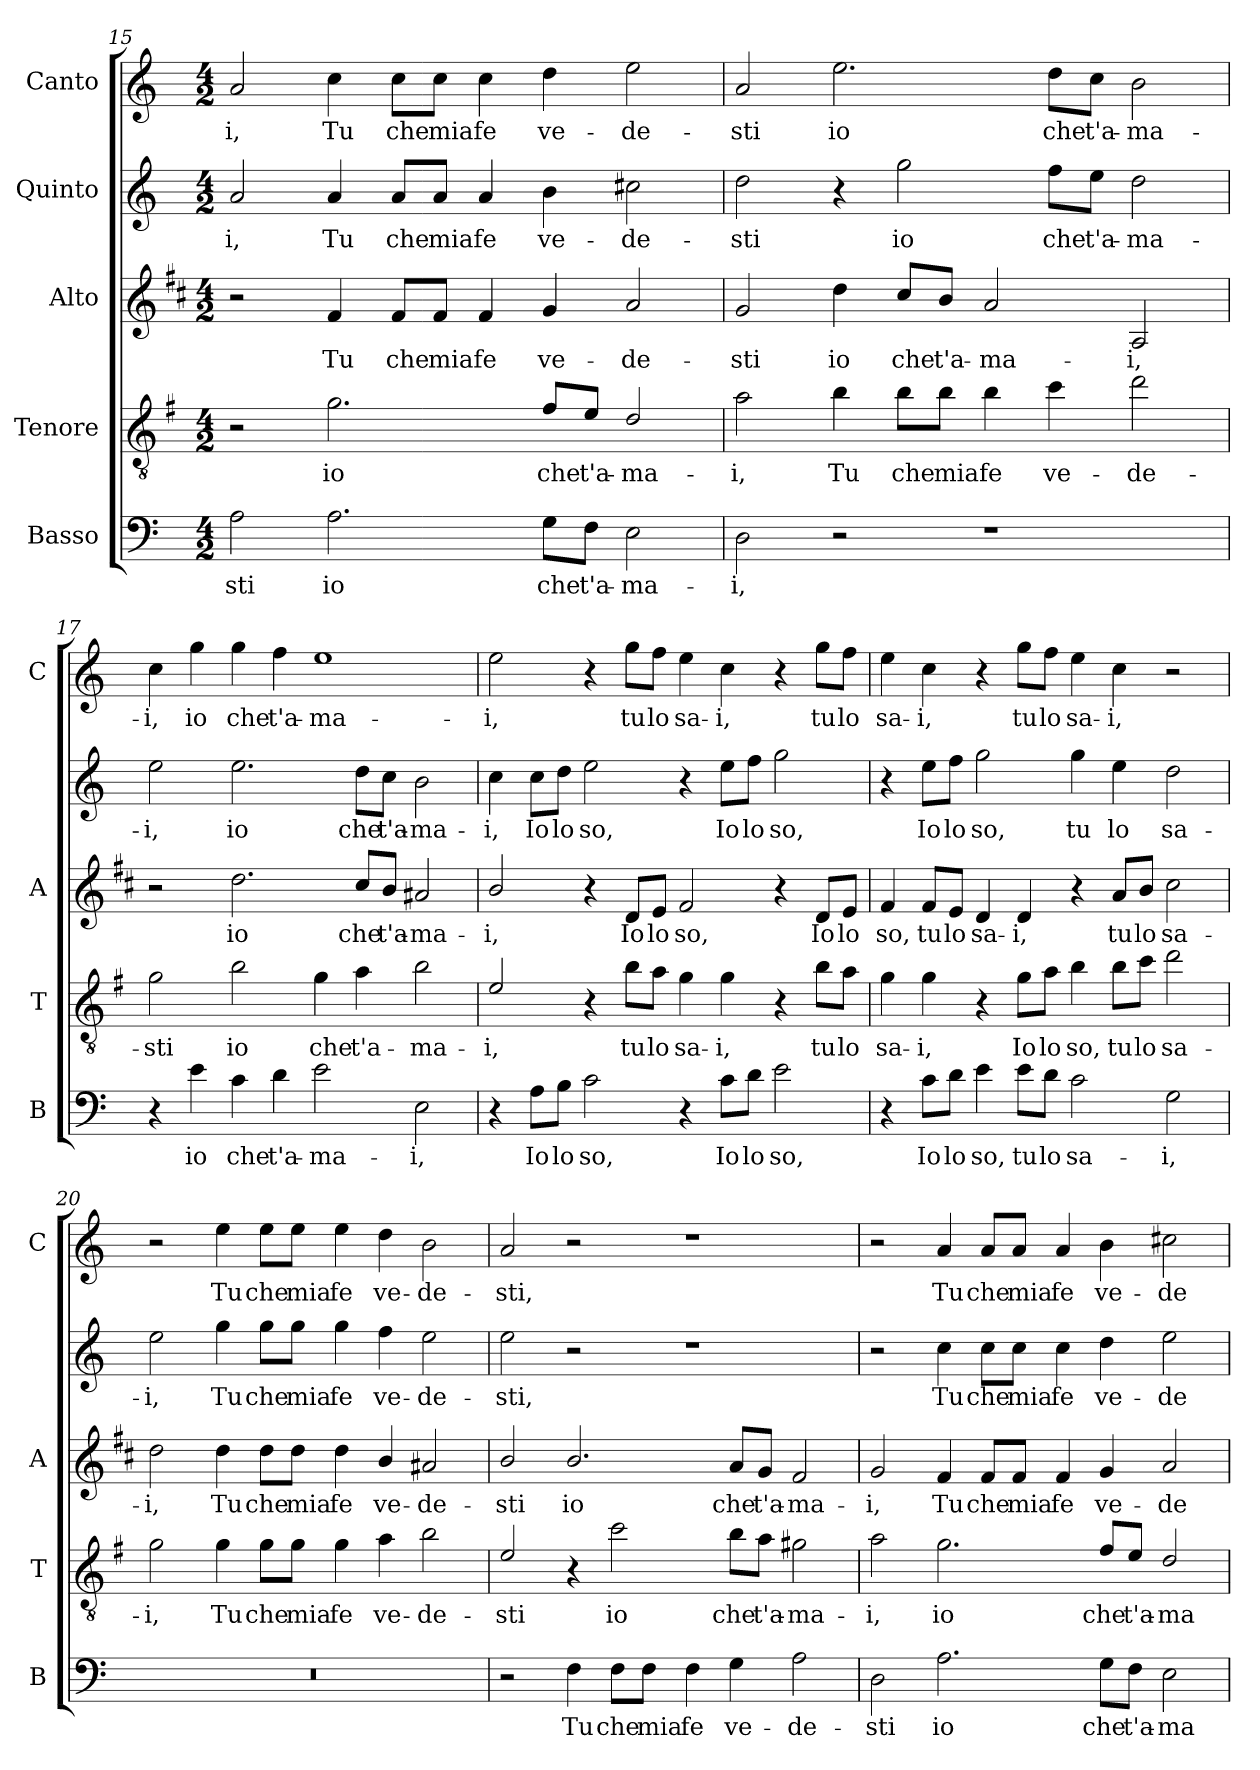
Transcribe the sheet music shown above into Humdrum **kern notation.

**kern	**text	**kern	**text	**kern	**text	**kern	**text	**kern	**text
*part5	*part5	*part4	*part4	*part3	*part3	*part2	*part2	*part1	*part1
*staff5	*staff5	*staff4	*staff4	*staff3	*staff3	*staff2	*staff2	*staff1	*staff1
*I"Basso	*	*I"Tenore	*	*I"Alto	*	*I"Quinto	*	*I"Canto	*
*I'B	*	*I'T	*	*I'A	*	*	*	*I'C	*
*clefF4	*	*clefGv2	*	*clefG2	*	*clefG2	*	*clefG2	*
*	*	*ITrd4c7	*	*ITrd1c2	*	*	*	*	*
*k[]	*	*k[]	*	*k[]	*	*k[]	*	*k[]	*
*C:	*	*C:	*	*C:	*	*C:	*	*C:	*
*M4/2	*	*M4/2	*	*M4/2	*	*M4/2	*	*M4/2	*
=15	=15	=15	=15	=15	=15	=15	=15	=15	=15
!	!LO:LY:b	!	!	!	!	!	!LO:LY:b	!	!LO:LY:b
2A\	-sti	2r	.	2r	.	2a/	-i,	2a/	-i,
!	!LO:LY:b	!	!LO:LY:b	!	!LO:LY:b	!	!LO:LY:b	!	!LO:LY:b
2.A\	io	2.c\	io	4e/	Tu	4a/	Tu	4cc\	Tu
!	!	!	!	!	!LO:LY:b	!	!LO:LY:b	!	!LO:LY:b
.	.	.	.	8e/L	che	8a/L	che	8cc\L	che
!	!	!	!	!	!LO:LY:b	!	!LO:LY:b	!	!LO:LY:b
.	.	.	.	8e/J	mia	8a/J	mia	8cc\J	mia
!	!	!	!	!	!LO:LY:b	!	!LO:LY:b	!	!LO:LY:b
.	.	.	.	4e/	fe	4a/	fe	4cc\	fe
!	!LO:LY:b	!	!LO:LY:b	!	!LO:LY:b	!	!LO:LY:b	!	!LO:LY:b
8G\L	che	8B/L	che	4f/	ve-	4b\	ve-	4dd\	ve-
!	!LO:LY:b	!	!LO:LY:b	!	!	!	!	!	!
8F\J	t'a-	8A/J	t'a-	.	.	.	.	.	.
!	!LO:LY:b	!	!LO:LY:b	!	!LO:LY:b	!	!LO:LY:b	!	!LO:LY:b
2E\	-ma-	2G/	-ma-	2g/	-de-	2cc#X\	-de-	2ee\	-de-
=16	=16	=16	=16	=16	=16	=16	=16	=16	=16
!	!LO:LY:b	!	!LO:LY:b	!	!LO:LY:b	!	!LO:LY:b	!	!LO:LY:b
2D\	-i,	2d\	-i,	2f/	-sti	2dd\	-sti	2a/	-sti
!	!	!	!LO:LY:b	!	!LO:LY:b	!	!	!	!LO:LY:b
2r	.	4e\	Tu	4cc\	io	4r	.	2.ee\	io
!	!	!	!LO:LY:b	!	!LO:LY:b	!	!LO:LY:b	!	!
.	.	8e\L	che	8b/L	che	2gg\	io	.	.
!	!	!	!LO:LY:b	!	!LO:LY:b	!	!	!	!
.	.	8e\J	mia	8a/J	t'a-	.	.	.	.
!	!	!	!LO:LY:b	!	!LO:LY:b	!	!	!	!
1r	.	4e\	fe	2g/	-ma-	.	.	.	.
!	!	!	!LO:LY:b	!	!	!	!LO:LY:b	!	!LO:LY:b
.	.	4f\	ve-	.	.	8ff\L	che	8dd\L	che
!	!	!	!	!	!	!	!LO:LY:b	!	!LO:LY:b
.	.	.	.	.	.	8ee\J	t'a-	8cc\J	t'a-
!	!	!	!LO:LY:b	!	!LO:LY:b	!	!LO:LY:b	!	!LO:LY:b
.	.	2g\	-de-	2G/	-i,	2dd\	-ma-	2b\	-ma-
!!LO:LB:g=z
=17	=17	=17	=17	=17	=17	=17	=17	=17	=17
!	!	!	!LO:LY:b	!	!	!	!LO:LY:b	!	!LO:LY:b
4r	.	2c\	-sti	2r	.	2ee\	-i,	4cc\	-i,
!	!LO:LY:b	!	!	!	!	!	!	!	!LO:LY:b
4e\	io	.	.	.	.	.	.	4gg\	io
!	!LO:LY:b	!	!LO:LY:b	!	!LO:LY:b	!	!LO:LY:b	!	!LO:LY:b
4c\	che	2e\	io	2.cc\	io	2.ee\	io	4gg\	che
!	!LO:LY:b	!	!	!	!	!	!	!	!LO:LY:b
4d\	t'a-	.	.	.	.	.	.	4ff\	t'a-
!	!LO:LY:b	!	!LO:LY:b	!	!	!	!	!	!LO:LY:b
2e\	-ma-	4c\	che	.	.	.	.	1ee	-ma-
!	!	!	!LO:LY:b	!	!LO:LY:b	!	!LO:LY:b	!	!
.	.	4d\	t'a-	8b/L	che	8dd\L	che	.	.
!	!	!	!	!	!LO:LY:b	!	!LO:LY:b	!	!
.	.	.	.	8a/J	t'a-	8cc\J	t'a-	.	.
!	!LO:LY:b	!	!LO:LY:b	!	!LO:LY:b	!	!LO:LY:b	!	!
2E\	-i,	2e\	-ma-	2g#X/	-ma-	2b\	-ma-	.	.
=18	=18	=18	=18	=18	=18	=18	=18	=18	=18
!	!	!	!LO:LY:b	!	!LO:LY:b	!	!LO:LY:b	!	!LO:LY:b
4r	.	2A/	-i,	2a/	-i,	4cc\	-i,	2ee\	-i,
!	!LO:LY:b	!	!	!	!	!	!LO:LY:b	!	!
8A\L	Io	.	.	.	.	8cc\L	Io	.	.
!	!LO:LY:b	!	!	!	!	!	!LO:LY:b	!	!
8B\J	lo	.	.	.	.	8dd\J	lo	.	.
!	!LO:LY:b	!	!	!	!	!	!LO:LY:b	!	!
2c\	so,	4r	.	4r	.	2ee\	so,	4r	.
!	!	!	!LO:LY:b	!	!LO:LY:b	!	!	!	!LO:LY:b
.	.	8e\L	tu	8c/L	Io	.	.	8gg\L	tu
!	!	!	!LO:LY:b	!	!LO:LY:b	!	!	!	!LO:LY:b
.	.	8d\J	lo	8d/J	lo	.	.	8ff\J	lo
!	!	!	!LO:LY:b	!	!LO:LY:b	!	!	!	!LO:LY:b
4r	.	4c\	sa-	2e/	so,	4r	.	4ee\	sa-
!	!LO:LY:b	!	!LO:LY:b	!	!	!	!LO:LY:b	!	!LO:LY:b
8c\L	Io	4c\	-i,	.	.	8ee\L	Io	4cc\	-i,
!	!LO:LY:b	!	!	!	!	!	!LO:LY:b	!	!
8d\J	lo	.	.	.	.	8ff\J	lo	.	.
!	!LO:LY:b	!	!	!	!	!	!LO:LY:b	!	!
2e\	so,	4r	.	4r	.	2gg\	so,	4r	.
!	!	!	!LO:LY:b	!	!LO:LY:b	!	!	!	!LO:LY:b
.	.	8e\L	tu	8c/L	Io	.	.	8gg\L	tu
!	!	!	!LO:LY:b	!	!LO:LY:b	!	!	!	!LO:LY:b
.	.	8d\J	lo	8d/J	lo	.	.	8ff\J	lo
=19	=19	=19	=19	=19	=19	=19	=19	=19	=19
!	!	!	!LO:LY:b	!	!LO:LY:b	!	!	!	!LO:LY:b
4r	.	4c\	sa-	4e/	so,	4r	.	4ee\	sa-
!	!LO:LY:b	!	!LO:LY:b	!	!LO:LY:b	!	!LO:LY:b	!	!LO:LY:b
8c\L	Io	4c\	-i,	8e/L	tu	8ee\L	Io	4cc\	-i,
!	!LO:LY:b	!	!	!	!LO:LY:b	!	!LO:LY:b	!	!
8d\J	lo	.	.	8d/J	lo	8ff\J	lo	.	.
!	!LO:LY:b	!	!	!	!LO:LY:b	!	!LO:LY:b	!	!
4e\	so,	4r	.	4c/	sa-	2gg\	so,	4r	.
!	!LO:LY:b	!	!LO:LY:b	!	!LO:LY:b	!	!	!	!LO:LY:b
8e\L	tu	8c\L	Io	4c/	-i,	.	.	8gg\L	tu
!	!LO:LY:b	!	!LO:LY:b	!	!	!	!	!	!LO:LY:b
8d\J	lo	8d\J	lo	.	.	.	.	8ff\J	lo
!	!LO:LY:b	!	!LO:LY:b	!	!	!	!LO:LY:b	!	!LO:LY:b
2c\	sa-	4e\	so,	4r	.	4gg\	tu	4ee\	sa-
!	!	!	!LO:LY:b	!	!LO:LY:b	!	!LO:LY:b	!	!LO:LY:b
.	.	8e\L	tu	8g/L	tu	4ee\	lo	4cc\	-i,
!	!	!	!LO:LY:b	!	!LO:LY:b	!	!	!	!
.	.	8f\J	lo	8a/J	lo	.	.	.	.
!	!LO:LY:b	!	!LO:LY:b	!	!LO:LY:b	!	!LO:LY:b	!	!
2G\	-i,	2g\	sa-	2b\	sa-	2dd\	sa-	2r	.
!!LO:PB:g=z
=20	=20	=20	=20	=20	=20	=20	=20	=20	=20
!	!	!	!LO:LY:b	!	!LO:LY:b	!	!LO:LY:b	!	!
0r	.	2c\	-i,	2cc\	-i,	2ee\	-i,	2r	.
!	!	!	!LO:LY:b	!	!LO:LY:b	!	!LO:LY:b	!	!LO:LY:b
.	.	4c\	Tu	4cc\	Tu	4gg\	Tu	4ee\	Tu
!	!	!	!LO:LY:b	!	!LO:LY:b	!	!LO:LY:b	!	!LO:LY:b
.	.	8c\L	che	8cc\L	che	8gg\L	che	8ee\L	che
!	!	!	!LO:LY:b	!	!LO:LY:b	!	!LO:LY:b	!	!LO:LY:b
.	.	8c\J	mia	8cc\J	mia	8gg\J	mia	8ee\J	mia
!	!	!	!LO:LY:b	!	!LO:LY:b	!	!LO:LY:b	!	!LO:LY:b
.	.	4c\	fe	4cc\	fe	4gg\	fe	4ee\	fe
!	!	!	!LO:LY:b	!	!LO:LY:b	!	!LO:LY:b	!	!LO:LY:b
.	.	4d\	ve-	4a/	ve-	4ff\	ve-	4dd\	ve-
!	!	!	!LO:LY:b	!	!LO:LY:b	!	!LO:LY:b	!	!LO:LY:b
.	.	2e\	-de-	2g#X/	-de-	2ee\	-de-	2b\	-de-
=21	=21	=21	=21	=21	=21	=21	=21	=21	=21
!	!	!	!LO:LY:b	!	!LO:LY:b	!	!LO:LY:b	!	!LO:LY:b
2r	.	2A/	-sti	2a/	-sti	2ee\	-sti,	2a/	-sti,
!	!LO:LY:b	!	!	!	!LO:LY:b	!	!	!	!
4F\	Tu	4r	.	2.a/	io	2r	.	2r	.
!	!LO:LY:b	!	!LO:LY:b	!	!	!	!	!	!
8F\L	che	2f\	io	.	.	.	.	.	.
!	!LO:LY:b	!	!	!	!	!	!	!	!
8F\J	mia	.	.	.	.	.	.	.	.
!	!LO:LY:b	!	!	!	!	!	!	!	!
4F\	fe	.	.	.	.	1r	.	1r	.
!	!LO:LY:b	!	!LO:LY:b	!	!LO:LY:b	!	!	!	!
4G\	ve-	8e\L	che	8g/L	che	.	.	.	.
!	!	!	!LO:LY:b	!	!LO:LY:b	!	!	!	!
.	.	8d\J	t'a-	8f/J	t'a-	.	.	.	.
!	!LO:LY:b	!	!LO:LY:b	!	!LO:LY:b	!	!	!	!
2A\	-de-	2c#X\	-ma-	2e/	-ma-	.	.	.	.
=22	=22	=22	=22	=22	=22	=22	=22	=22	=22
!	!LO:LY:b	!	!LO:LY:b	!	!LO:LY:b	!	!	!	!
2D\	-sti	2d\	-i,	2f/	-i,	2r	.	2r	.
!	!LO:LY:b	!	!LO:LY:b	!	!LO:LY:b	!	!LO:LY:b	!	!LO:LY:b
2.A\	io	2.c\	io	4e/	Tu	4cc\	Tu	4a/	Tu
!	!	!	!	!	!LO:LY:b	!	!LO:LY:b	!	!LO:LY:b
.	.	.	.	8e/L	che	8cc\L	che	8a/L	che
!	!	!	!	!	!LO:LY:b	!	!LO:LY:b	!	!LO:LY:b
.	.	.	.	8e/J	mia	8cc\J	mia	8a/J	mia
!	!	!	!	!	!LO:LY:b	!	!LO:LY:b	!	!LO:LY:b
.	.	.	.	4e/	fe	4cc\	fe	4a/	fe
!	!LO:LY:b	!	!LO:LY:b	!	!LO:LY:b	!	!LO:LY:b	!	!LO:LY:b
8G\L	che	8B/L	che	4f/	ve-	4dd\	ve-	4b\	ve-
!	!LO:LY:b	!	!LO:LY:b	!	!	!	!	!	!
8F\J	t'a-	8A/J	t'a-	.	.	.	.	.	.
!	!LO:LY:b	!	!LO:LY:b	!	!LO:LY:b	!	!LO:LY:b	!	!LO:LY:b
2E\	-ma-	2G/	-ma-	2g/	-de-	2ee\	-de-	2cc#X\	-de-
=	=	=	=	=	=	=	=	=	=
*-	*-	*-	*-	*-	*-	*-	*-	*-	*-
